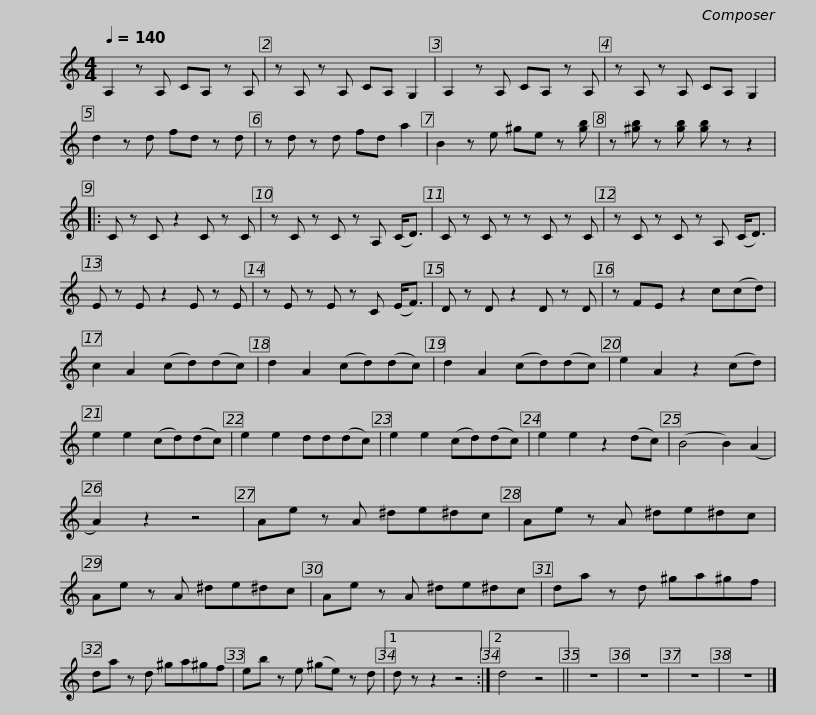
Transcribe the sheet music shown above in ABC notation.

X:1
L:1/8
Q:1/4=140
M:4/4
I:linebreak $
K:none
V:1 treble transpose=-2
V:1
[K:C] A,2 z A, CA, z A, | z A, z A, CA, G,2 | A,2 z A, CA, z A, | z A, z A, CA, G,2 |$ d2 z d fd z d | %5
 z d z d fd a2 | B2 z e ^ge z [gb] | z [^gb] z [gb] [gb] z z2 |:$ C z C z2 C z C | z C z C z A, (C<D) | %10
 C z C z z C z C | z C z C z A, (C<D) |$ E z E z2 E z E | z E z E z C (E<F) | D z D z2 D z D | %15
 z FE z2 c(cd) |$ c2 A2 (cd)(dc) | d2 A2 (cd)(dc) | d2 A2 (cd)(dc) | e2 A2 z2 (cd) |$ %20
 e2 e2 (cd)(dc) | e2 e2 dd(dc) | e2 e2 (cd)(dc) | e2 e2 z2 (dc) |$ (B4 B2) (A2 | %25
 A2) z2 z4 | Ae z A ^de^dc | Ae z A ^de^dc |$ Ae z A ^de^dc | Ae z A ^de^dc | %30
 da z d ^ga^gf | da z d ^ga^gf |$ eb z e (^ge) z d |1 d z z2 z4 :|2 d4 z4 || %35
 z8 | z8 | z8 | z8 |] %39
